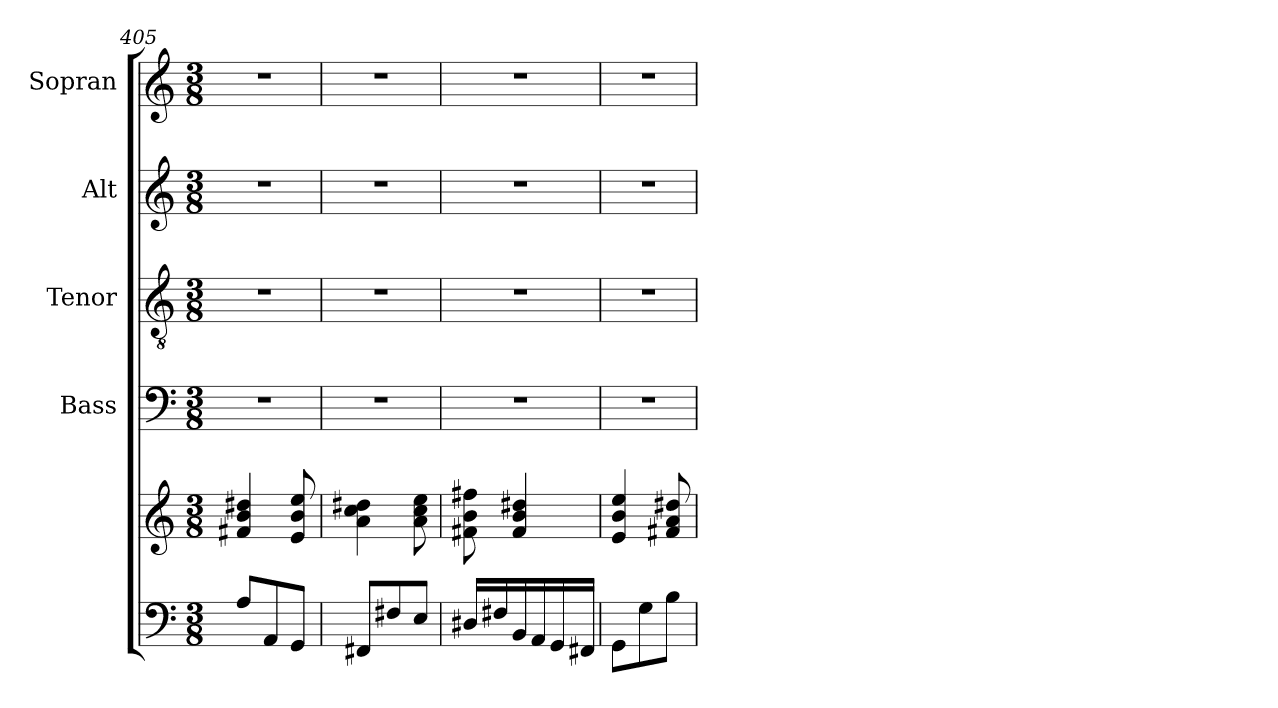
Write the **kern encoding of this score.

**kern	**kern	**kern	**kern	**kern	**kern
*part5	*part5	*part4	*part3	*part2	*part1
*staff6	*staff5	*staff4	*staff3	*staff2	*staff1
*	*	*I"Bass	*I"Tenor	*I"Alt	*I"Sopran
*	*	*I'B.	*I'T.	*I'A.	*I'S.
*clefF4	*clefG2	*clefF4	*clefGv2	*clefG2	*clefG2
*k[]	*k[]	*k[]	*k[]	*k[]	*k[]
*C:	*C:	*C:	*C:	*C:	*C:
*M3/8	*M3/8	*M3/8	*M3/8	*M3/8	*M3/8
=405	=405	=405	=405	=405	=405
8A/L	4f#X/ 4b/ 4dd#X/	4.r	4.r	4.r	4.r
8AA/	.	.	.	.	.
8GG/J	8e/ 8b/ 8ee/	.	.	.	.
=406	=406	=406	=406	=406	=406
8FF#X/L	4a\ 4cc\ 4dd#X\	4.r	4.r	4.r	4.r
8F#X/	.	.	.	.	.
8E/J	8a\ 8cc\ 8ee\	.	.	.	.
=407	=407	=407	=407	=407	=407
16D#X/LL	8f#X\ 8b\ 8ff#X\	4.r	4.r	4.r	4.r
16F#X/	.	.	.	.	.
16BB/	4f#/ 4b/ 4dd#X/	.	.	.	.
16AA/	.	.	.	.	.
16GG/	.	.	.	.	.
16FF#X/JJ	.	.	.	.	.
=408	=408	=408	=408	=408	=408
8GG\L	4e/ 4b/ 4ee/	4.r	4.r	4.r	4.r
8G\	.	.	.	.	.
8B\J	8f#X/ 8a/ 8dd#X/	.	.	.	.
=	=	=	=	=	=
*-	*-	*-	*-	*-	*-
